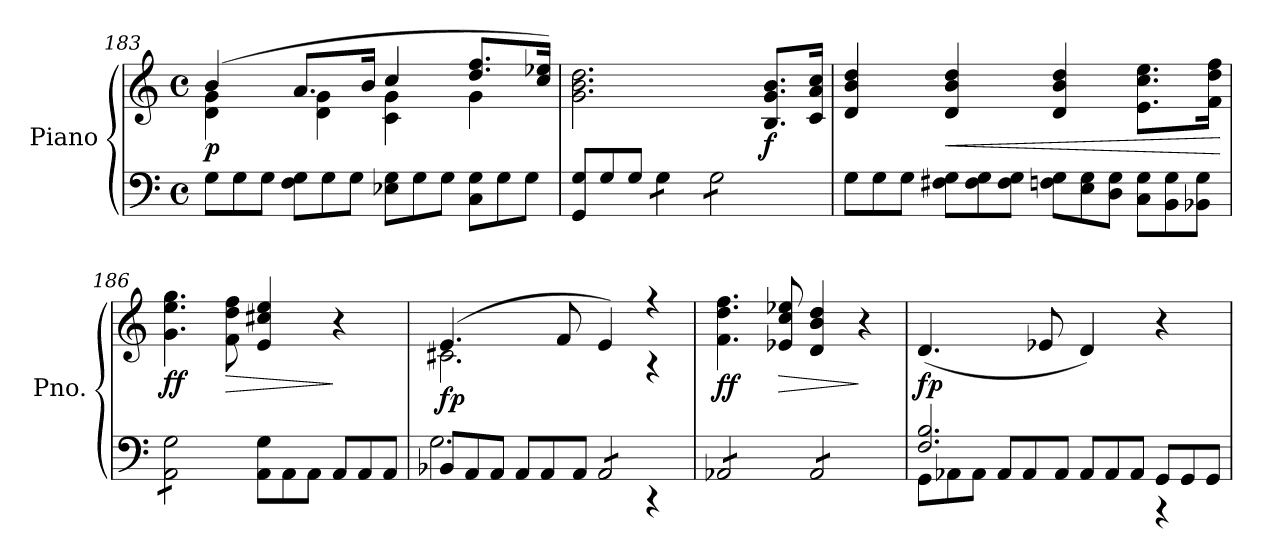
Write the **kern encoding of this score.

**kern	**kern	**dynam
*part1	*part1	*part1
*staff2	*staff1	*staff1/2
*I"Piano	*	*
*I'Pno.	*	*
*clefF4	*clefG2	*
*k[]	*k[]	*
*M4/4	*M4/4	*
*met(c)	*met(c)	*
*Xtuplet	*	*
=183	=183	=183
*	*^	*
!	!	!	!LO:DY:b
12G\L	(4b/	4d\ 4g\	p
12G\	.	.	.
12G\J	.	.	.
12F\ 12G\L	8.a/L	4d\ 4g\	.
12G\	.	.	.
12G\J	.	.	.
.	16b/Jk	.	.
12E-X\ 12G\L	4cc/	4c\ 4g\	.
12G\	.	.	.
12G\J	.	.	.
12C\ 12G\L	8.dd/ 8.ff/L	4g\	.
12G\	.	.	.
12G\J	.	.	.
.	16cc/ 16ee-X/Jk)	.	.
*	*v	*v	*
=184	=184	=184
12GG/ 12G/L	2.g\ 2.b\ 2.dd\	.
12G/	.	.
12G/J	.	.
*tremolo	*	*
12G\L	.	.
12G\	.	.
12G\J	.	.
12G\L	.	.
12G\	.	.
12G\	.	.
!	!	!LO:DY:b
12G\	8.B/ 8.g/ 8.b/L	f
12G\	.	.
12G\J	.	.
*Xtremolo	*	*
.	16c/ 16a/ 16cc/Jk	.
!!LO:PB:g=z
=185	=185	=185
12G\L	4d/ 4b/ 4dd/	.
12G\	.	.
12G\J	.	.
!	!	!LO:HP:b
12F#X\ 12G\L	4d/ 4b/ 4dd/	<
12F#\ 12G\	.	.
12F#\ 12G\J	.	.
12Fn\ 12G\L	4d/ 4b/ 4dd/	.
12E\ 12G\	.	.
12D\ 12G\J	.	.
12C\ 12G\L	8.e\ 8.cc\ 8.ee\L	.
12BB\ 12G\	.	.
12BB-X\ 12G\J	.	.
.	16f\ 16dd\ 16ff\Jk	.
.	.	[
=186	=186	=186
!	!	!LO:DY:b
*tremolo	*	*
12AA\ 12G\L	4.g\ 4.ee\ 4.gg\	ff
12AA\ 12G\	.	.
12AA\ 12G\	.	.
12AA\ 12G\	.	.
12AA\ 12G\	.	.
!	!	!LO:HP:b
.	8f\ 8dd\ 8ff\	>
12AA\ 12G\J	.	.
*Xtremolo	*	*
12AA\ 12G\L	4e/ 4cc#X/ 4ee/	.
12AA\	.	.
12AA\J	.	.
12AA/L	4r	]
12AA/	.	.
12AA/J	.	.
=187	=187	=187
*^	*^	*
!	!	!	!	!LO:DY:b
12BB-X/L	2.G\	(>4.e/	2.c#X\	fp
12AA/	.	.	.	.
12AA/J	.	.	.	.
12AA/L	.	.	.	.
12AA/	.	.	.	.
.	.	8f/	.	.
12AA/J	.	.	.	.
*tremolo	*	*	*	*
12AA/L	.	4e/)	.	.
12AA/	.	.	.	.
12AA/	.	.	.	.
12AA/	4r	4r	4r	.
12AA/	.	.	.	.
12AA/J	.	.	.	.
=188	=188	=188	=188	=188
!	!	!	!	!LO:DY:b
*v	*v	*	*	*
*	*v	*v	*
12AA-X/L	4.f\ 4.dd\ 4.ff\	ff
12AA-X/	.	.
12AA-X/	.	.
12AA-X/	.	.
12AA-X/	.	.
!	!	!LO:HP:b
.	8e-X/ 8cc/ 8ee-X/	>
12AA-X/J	.	.
12AA-/L	4d/ 4b/ 4dd/	.
12AA-/	.	.
12AA-/	.	.
12AA-/	4r	]
12AA-/	.	.
12AA-/J	.	.
*Xtremolo	*	*
!!LO:LB:g=z
=189	=189	=189
*^	*	*
!	!	!	!LO:DY:b
12GG\L	2.F/ 2.B/	(4.d/	fp
12AA-X\	.	.	.
12AA-\J	.	.	.
12AA-/L	.	.	.
12AA-/	.	.	.
.	.	8e-X/	.
12AA-/J	.	.	.
12AA-/L	.	4d/)	.
12AA-/	.	.	.
12AA-/J	.	.	.
12GG/L	4r	4r	.
12GG/	.	.	.
12GG/J	.	.	.
*v	*v	*	*
=	=	=
*-	*-	*-
